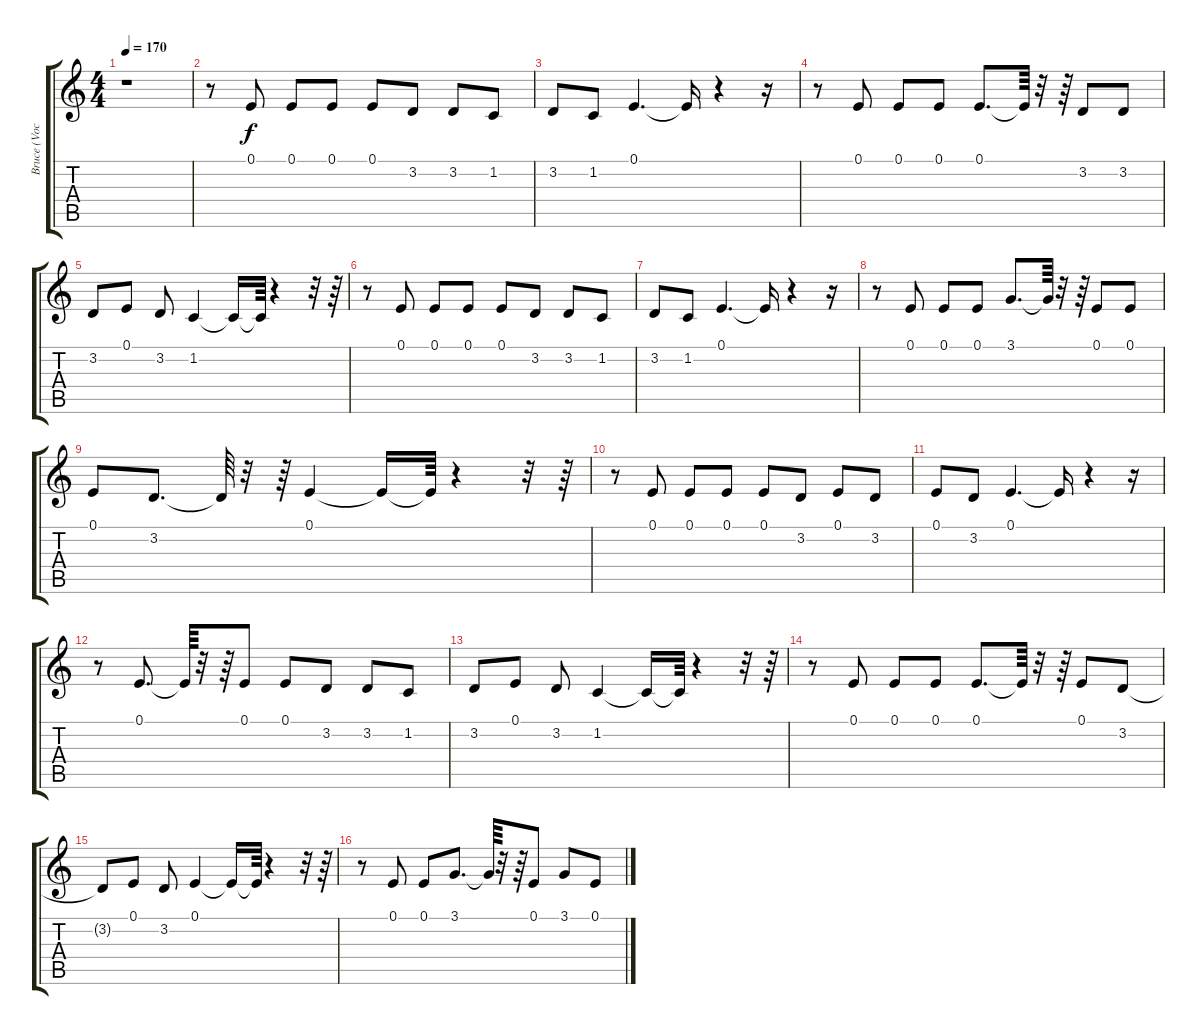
\track ("Bruce (Vocals)" "Bruce (Voc") {instrument viola}
\staff {score tabs}
\tuning (E4 B3 G3 D3 A2 E2) {hide}
\ts (4 4)
\tempo 170
\clef g2
\ks c
r.1{dy f} |
r.8 0.1.8 0.1.8 0.1.8 0.1.8 3.2.8 3.2.8 1.2.8 |
3.2.8 1.2.8 0.1.4{d} 0.1{t}.16 r.4 r.16 |
r.8 0.1.8 0.1.8 0.1.8 0.1.8{d} 0.1{t}.64 r.32 r.64 3.2.8 3.2.8 |
3.2.8 0.1.8 3.2.8 1.2.4 1.2{t}.16 1.2{t}.64 r.4 r.32 r.64 |
r.8 0.1.8 0.1.8 0.1.8 0.1.8 3.2.8 3.2.8 1.2.8 |
3.2.8 1.2.8 0.1.4{d} 0.1{t}.16 r.4 r.16 |
r.8 0.1.8 0.1.8 0.1.8 3.1.8{d} 3.1{t}.64 r.32 r.64 0.1.8 0.1.8 |
0.1.8 3.2.8{d} 3.2{t}.64 r.32 r.64 0.1.4 0.1{t}.16 0.1{t}.64 r.4 r.32 r.64 |
r.8 0.1.8 0.1.8 0.1.8 0.1.8 3.2.8 0.1.8 3.2.8 |
0.1.8 3.2.8 0.1.4{d} 0.1{t}.16 r.4 r.16 |
r.8 0.1.8{d} 0.1{t}.64 r.32 r.64 0.1.8 0.1.8 3.2.8 3.2.8 1.2.8 |
3.2.8 0.1.8 3.2.8 1.2.4 1.2{t}.16 1.2{t}.64 r.4 r.32 r.64 |
r.8 0.1.8 0.1.8 0.1.8 0.1.8{d} 0.1{t}.64 r.32 r.64 0.1.8 3.2.8 |
3.2{t}.8 0.1.8 3.2.8 0.1.4 0.1{t}.16 0.1{t}.64 r.4 r.32 r.64 |
r.8 0.1.8 0.1.8 3.1.8{d} 3.1{t}.64 r.32 r.64 0.1.8 3.1.8 0.1.8
